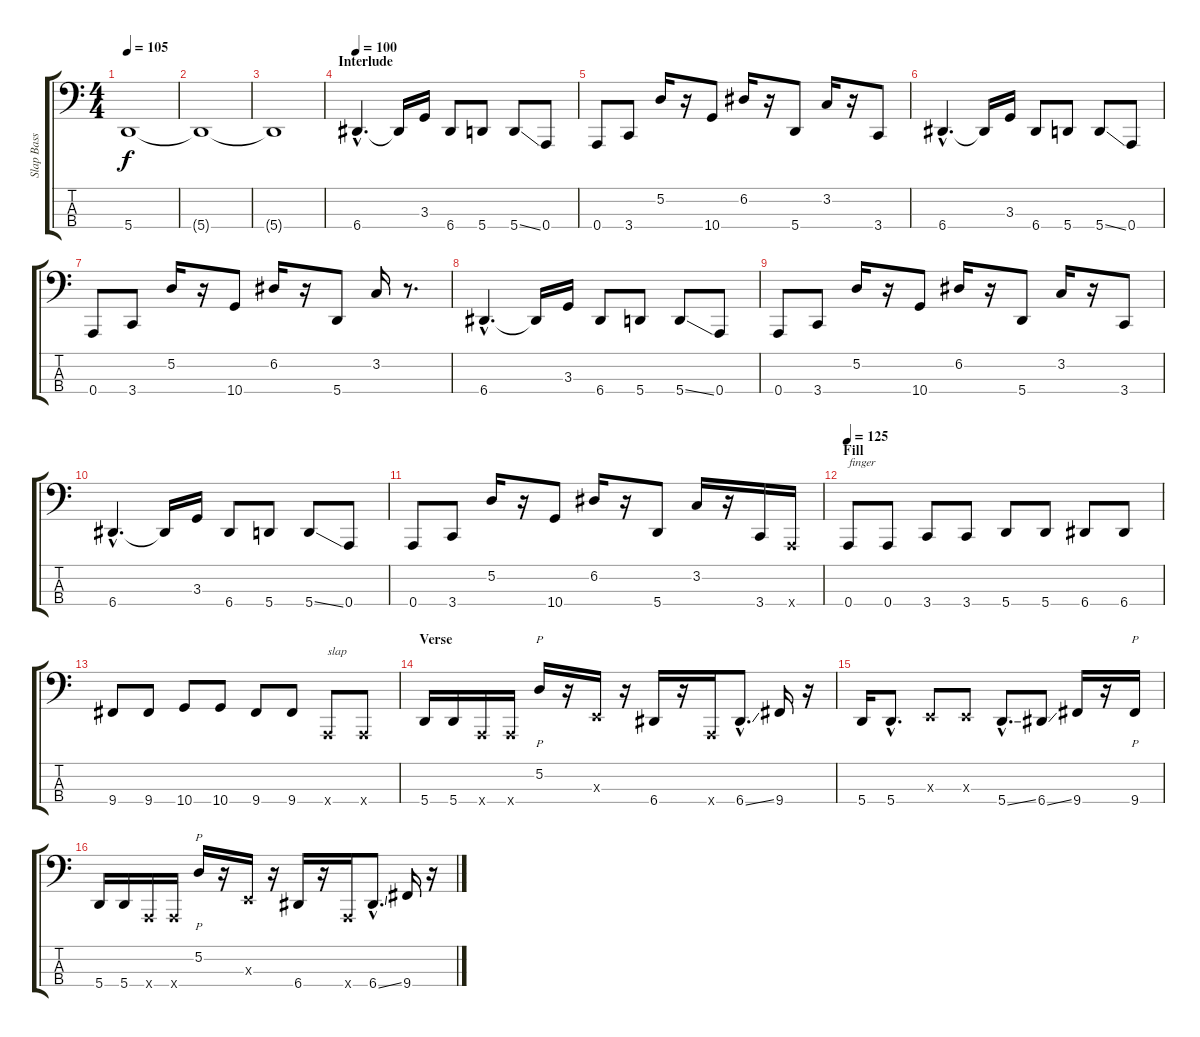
\track ("Slap Bass" "Slap Bass") {instrument slapbass1}
\staff {score tabs}
\tuning (G2 A1 E1 A0) {hide}
\ts (4 4)
\tempo 105
\clef f4
\ks c
5.4{t}.1{dy f} |
5.4{t}.1 |
5.4{t}.1 |
\section ("" "Interlude")
\tempo 100
6.4{hac}.4{d} 6.4{t}.16 3.3.16 6.4.8 5.4.8 5.4{ss}.8 0.4.8 |
0.4.8 3.4.8 5.2.16 r.16 10.4.8 6.2.16 r.16 5.4.8 3.2.16 r.16 3.4.8 |
6.4{hac}.4{d} 6.4{t}.16 3.3.16 6.4.8 5.4.8 5.4{ss}.8 0.4.8 |
0.4.8 3.4.8 5.2.16 r.16 10.4.8 6.2.16 r.16 5.4.8 3.2.16 r.8{d} |
6.4{hac}.4{d} 6.4{t}.16 3.3.16 6.4.8 5.4.8 5.4{ss}.8 0.4.8 |
0.4.8 3.4.8 5.2.16 r.16 10.4.8 6.2.16 r.16 5.4.8 3.2.16 r.16 3.4.8 |
6.4{hac}.4{d} 6.4{t}.16 3.3.16 6.4.8 5.4.8 5.4{ss}.8 0.4.8 |
0.4.8 3.4.8 5.2.16 r.16 10.4.8 6.2.16 r.16 5.4.8 3.2.16 r.16 3.4.16 0.4{x}.16 |
\section ("" "Fill")
\tempo 125
0.4.8{txt "finger" instrument electricbassfinger} 0.4.8 3.4.8 3.4.8 5.4.8 5.4.8 6.4.8 6.4.8 |
9.4.8 9.4.8 10.4.8 10.4.8 9.4.8 9.4.8 0.4{x}.8{txt "slap" instrument slapbass1} 0.4{x}.8 |
\section ("" "Verse")
5.4.16 5.4.16 0.4{x}.16 0.4{x}.16 5.2.16{p} r.16 0.3{x}.16 r.16 6.4.16 r.16 0.4{x}.16 6.4{ss hac}.8{d} 9.4.16 r.16 |
5.4.16 5.4{hac}.8{d} 0.3{x}.8 0.3{x}.8 5.4{ss hac}.8{d} 6.4{ss}.8 9.4.16 r.16 9.4.16{p} |
5.4.16 5.4.16 0.4{x}.16 0.4{x}.16 5.2.16{p} r.16 0.3{x}.16 r.16 6.4.16 r.16 0.4{x}.16 6.4{ss hac}.8{d} 9.4.16 r.16
